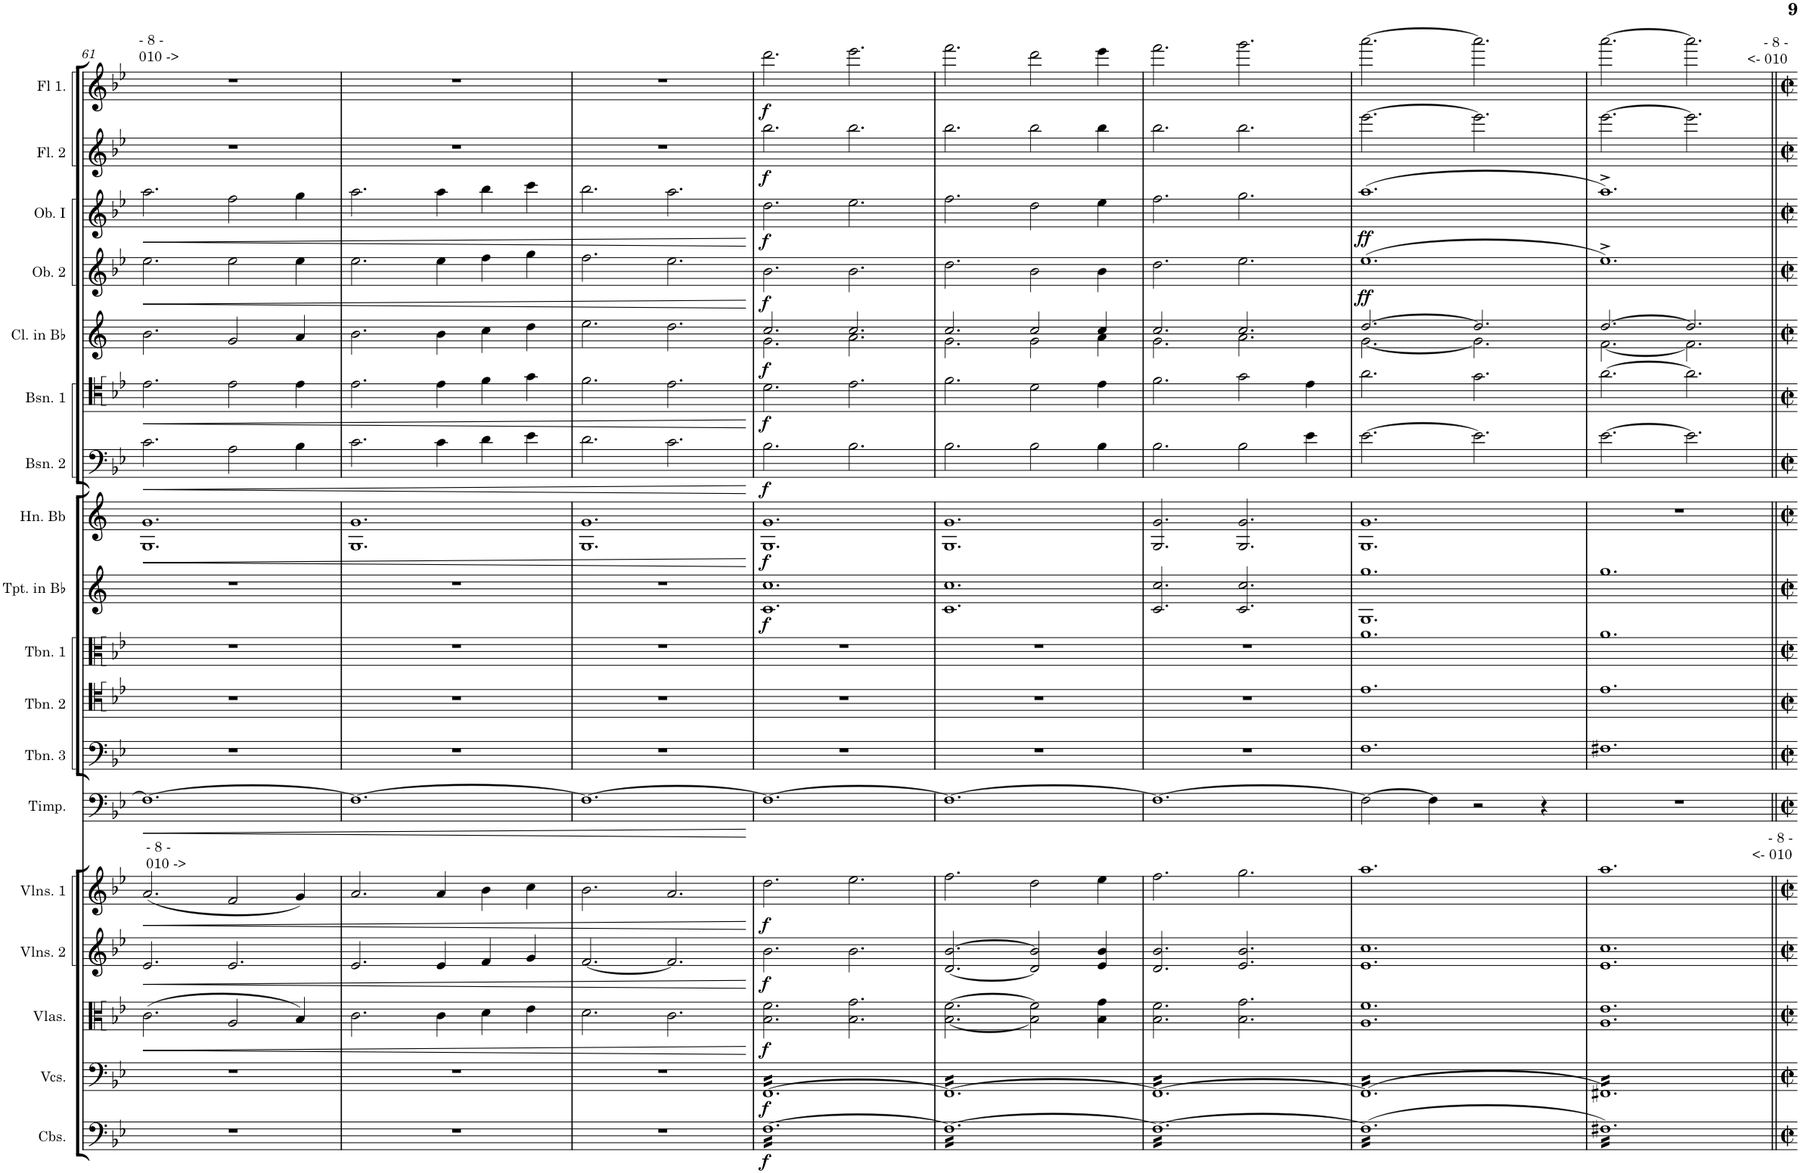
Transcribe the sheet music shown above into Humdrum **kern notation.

**kern	**dynam	**kern	**dynam	**kern	**dynam	**kern	**dynam	**kern	**dynam	**kern	**dynam	**kern	**kern	**kern	**kern	**dynam	**kern	**dynam	**kern	**dynam	**kern	**dynam	**kern	**dynam	**kern	**dynam	**kern	**dynam	**kern	**dynam	**kern	**dynam
*part18	*part18	*part17	*part17	*part16	*part16	*part15	*part15	*part14	*part14	*part13	*part13	*part12	*part11	*part10	*part9	*part9	*part8	*part8	*part7	*part7	*part6	*part6	*part5	*part5	*part4	*part4	*part3	*part3	*part2	*part2	*part1	*part1
*staff18	*staff18	*staff17	*staff17	*staff16	*staff16	*staff15	*staff15	*staff14	*staff14	*staff13	*staff13	*staff12	*staff11	*staff10	*staff9	*staff9	*staff8	*staff8	*staff7	*staff7	*staff6	*staff6	*staff5	*staff5	*staff4	*staff4	*staff3	*staff3	*staff2	*staff2	*staff1	*staff1
*I"Contrabasses	*	*I"Violoncellos	*	*I"Violas	*	*I"Violins 2	*	*I"Violins 1	*	*I"Timpani	*	*I"Trombone 3	*I"Trombone 2	*I"Trombone 1	*I"Trumpets in Bb	*	*I"Horn Bb	*	*I"Bassoon 2	*	*I"Bassoon 1	*	*I"Clarinets in Bb	*	*I"Oboe 2	*	*I"Oboe I	*	*I"Flute 2	*	*I"Flute 1	*
*I'Cbs.	*	*I'Vcs.	*	*I'Vlas.	*	*I'Vlns. 2	*	*I'Vlns. 1	*	*I'Timp.	*	*I'Tbn. 3	*I'Tbn. 2	*I'Tbn. 1	*I'Tpt. in Bb	*	*I'Hn. Bb	*	*I'Bsn. 2	*	*I'Bsn. 1	*	*I'Cl. in Bb	*	*I'Ob. 2	*	*I'Ob. I	*	*I'Fl. 2	*	*I'Fl 1.	*
!!LO:PB:g=z
*clefF4	*	*clefF4	*	*clefC3	*	*clefG2	*	*clefG2	*	*clefF4	*	*clefF4	*clefC4	*clefC3	*clefG2	*	*clefG2	*	*clefF4	*	*clefC4	*	*clefG2	*	*clefG2	*	*clefG2	*	*clefG2	*	*clefG2	*
*Trd7c12	*	*	*	*	*	*	*	*	*	*	*	*	*	*	*Trd1c2	*	*Trd1c2	*	*	*	*	*	*Trd1c2	*	*	*	*	*	*	*	*	*
*k[b-e-]	*	*k[b-e-]	*	*k[b-e-]	*	*k[b-e-]	*	*k[b-e-]	*	*k[b-e-]	*	*k[b-e-]	*k[b-e-]	*k[b-e-]	*k[]	*	*k[]	*	*k[b-e-]	*	*k[b-e-]	*	*k[]	*	*k[b-e-]	*	*k[b-e-]	*	*k[b-e-]	*	*k[b-e-]	*
*M6/4	*	*M6/4	*	*M6/4	*	*M6/4	*	*M6/4	*	*M6/4	*	*M6/4	*M6/4	*M6/4	*M6/4	*	*M6/4	*	*M6/4	*	*M6/4	*	*M6/4	*	*M6/4	*	*M6/4	*	*M6/4	*	*M6/4	*
=61	=61	=61	=61	=61	=61	=61	=61	=61	=61	=61	=61	=61	=61	=61	=61	=61	=61	=61	=61	=61	=61	=61	=61	=61	=61	=61	=61	=61	=61	=61	=61	=61
!	!	!	!	!	!	!	!	!	!	!	!	!	!	!	!	!	!	!	!	!	!	!	!	!	!	!	!	!	!	!	!LO:TX:a:t=- 8 -	!
!	!	!	!	!	!	!	!	!	!	!	!	!	!	!	!	!	!	!	!	!	!	!	!	!	!	!	!	!	!	!	!LO:TX:a:t=010 ->	!
!	!	!	!	!	!	!	!	!LO:TX:a:t=- 8 -	!	!	!	!	!	!	!	!	!	!	!	!	!	!	!	!	!	!	!	!	!	!	!	!
!	!	!	!	!	!	!	!	!LO:TX:a:t=010 ->	!	!	!	!	!	!	!	!	!	!	!	!	!	!	!	!	!	!	!	!	!	!	!	!
!	!	!	!	!	!LO:HP:b	!	!LO:HP:b	!	!LO:HP:b	!	!LO:HP:b	!	!	!	!	!	!	!LO:HP:b	!	!LO:HP:b	!	!LO:HP:b	!	!	!	!LO:HP:b	!	!LO:HP:b	!	!	!	!
1.r	.	1.r	.	(2.c\	<	2.e-/	<	(2.a/	<	1.F_	<	1.r	1.r	1.r	1.r	.	1.G 1.g	<	2.c\	<	2.e-\	<	2.b\	.	2.ee-\	<	2.aa\	<	1.r	.	1.r	.
.	.	.	.	2A/	.	2.e-/	.	2f/	.	.	.	.	.	.	.	.	.	.	2A\	.	2e-\	.	2g/	.	2ee-\	.	2ff\	.	.	.	.	.
.	.	.	.	4B-/)	.	.	.	4g/)	.	.	.	.	.	.	.	.	.	.	4B-\	.	4e-\	.	4a/	.	4ee-\	.	4gg\	.	.	.	.	.
=62	=62	=62	=62	=62	=62	=62	=62	=62	=62	=62	=62	=62	=62	=62	=62	=62	=62	=62	=62	=62	=62	=62	=62	=62	=62	=62	=62	=62	=62	=62	=62	=62
1.r	.	1.r	.	2.c\	.	2.e-/	.	2.a/	.	1.F_	.	1.r	1.r	1.r	1.r	.	1.G 1.g	.	2.c\	.	2.e-\	.	2.b\	.	2.ee-\	.	2.aa\	.	1.r	.	1.r	.
.	.	.	.	4c\	.	4e-/	.	4a/	.	.	.	.	.	.	.	.	.	.	4c\	.	4e-\	.	4b\	.	4ee-\	.	4aa\	.	.	.	.	.
.	.	.	.	4d\	.	4f/	.	4b-\	.	.	.	.	.	.	.	.	.	.	4d\	.	4f\	.	4cc\	.	4ff\	.	4bb-\	.	.	.	.	.
.	.	.	.	4e-\	.	4g/	.	4cc\	.	.	.	.	.	.	.	.	.	.	4e-\	.	4g\	.	4dd\	.	4gg\	.	4ccc\	.	.	.	.	.
=63	=63	=63	=63	=63	=63	=63	=63	=63	=63	=63	=63	=63	=63	=63	=63	=63	=63	=63	=63	=63	=63	=63	=63	=63	=63	=63	=63	=63	=63	=63	=63	=63
1.r	.	1.r	.	2.d\	.	[2.f/	.	2.b-\	.	1.F_	.	1.r	1.r	1.r	1.r	.	1.G 1.g	.	2.d\	.	2.f\	.	2.ee\	.	2.ff\	.	2.bb-\	.	1.r	.	1.r	.
.	.	.	.	2.c\	.	2.f/]	.	2.a/	.	.	.	.	.	.	.	.	.	.	2.c\	.	2.e-\	.	2.dd\	.	2.ee-\	.	2.aa\	.	.	.	.	.
.	.	.	.	.	[	.	[	.	[	.	[	.	.	.	.	.	.	[	.	[	.	[	.	.	.	[	.	[	.	.	.	.
=64	=64	=64	=64	=64	=64	=64	=64	=64	=64	=64	=64	=64	=64	=64	=64	=64	=64	=64	=64	=64	=64	=64	=64	=64	=64	=64	=64	=64	=64	=64	=64	=64
*	*	*	*	*	*	*	*	*	*	*	*	*	*	*	*	*	*	*	*	*	*	*	*^	*	*	*	*	*	*	*	*	*
!	!LO:DY:b	!	!LO:DY:b	!	!LO:DY:b	!	!LO:DY:b	!	!LO:DY:b	!	!	!	!	!	!	!LO:DY:b	!	!LO:DY:b	!	!LO:DY:b	!	!LO:DY:b	!	!	!LO:DY:b	!	!LO:DY:b	!	!LO:DY:b	!	!LO:DY:b	!	!LO:DY:b
*tremolo	*	*	*	*	*	*	*	*	*	*	*	*	*	*	*	*	*	*	*	*	*	*	*	*	*	*	*	*	*	*	*	*	*
*	*	*tremolo	*	*	*	*	*	*	*	*	*	*	*	*	*	*	*	*	*	*	*	*	*	*	*	*	*	*	*	*	*	*	*
[16FLL	f	[>16FFLL	f	2.B-\ 2.f\	f	2.b-\	f	2.dd\	f	1.F_	.	1.r	1.r	1.r	1.c 1.cc	f	1.G 1.g	f	2.B-\	f	2.d\	f	2.cc/	2.g\	f	2.b-\	f	2.dd\	f	2.bb-\	f	2.ddd\	f
16F	.	16FF	.	.	.	.	.	.	.	.	.	.	.	.	.	.	.	.	.	.	.	.	.	.	.	.	.	.	.	.	.	.	.
16F	.	16FF	.	.	.	.	.	.	.	.	.	.	.	.	.	.	.	.	.	.	.	.	.	.	.	.	.	.	.	.	.	.	.
16F	.	16FF	.	.	.	.	.	.	.	.	.	.	.	.	.	.	.	.	.	.	.	.	.	.	.	.	.	.	.	.	.	.	.
16F	.	16FF	.	.	.	.	.	.	.	.	.	.	.	.	.	.	.	.	.	.	.	.	.	.	.	.	.	.	.	.	.	.	.
16F	.	16FF	.	.	.	.	.	.	.	.	.	.	.	.	.	.	.	.	.	.	.	.	.	.	.	.	.	.	.	.	.	.	.
16F	.	16FF	.	.	.	.	.	.	.	.	.	.	.	.	.	.	.	.	.	.	.	.	.	.	.	.	.	.	.	.	.	.	.
16F	.	16FF	.	.	.	.	.	.	.	.	.	.	.	.	.	.	.	.	.	.	.	.	.	.	.	.	.	.	.	.	.	.	.
16F	.	16FF	.	.	.	.	.	.	.	.	.	.	.	.	.	.	.	.	.	.	.	.	.	.	.	.	.	.	.	.	.	.	.
16F	.	16FF	.	.	.	.	.	.	.	.	.	.	.	.	.	.	.	.	.	.	.	.	.	.	.	.	.	.	.	.	.	.	.
16F	.	16FF	.	.	.	.	.	.	.	.	.	.	.	.	.	.	.	.	.	.	.	.	.	.	.	.	.	.	.	.	.	.	.
16F	.	16FF	.	.	.	.	.	.	.	.	.	.	.	.	.	.	.	.	.	.	.	.	.	.	.	.	.	.	.	.	.	.	.
16F	.	16FF	.	2.B-\ 2.g\	.	2.b-\	.	2.ee-\	.	.	.	.	.	.	.	.	.	.	2.B-\	.	2.e-\	.	2.cc/	2.a\	.	2.b-\	.	2.ee-\	.	2.bb-\	.	2.eee-\	.
16F	.	16FF	.	.	.	.	.	.	.	.	.	.	.	.	.	.	.	.	.	.	.	.	.	.	.	.	.	.	.	.	.	.	.
16F	.	16FF	.	.	.	.	.	.	.	.	.	.	.	.	.	.	.	.	.	.	.	.	.	.	.	.	.	.	.	.	.	.	.
16F	.	16FF	.	.	.	.	.	.	.	.	.	.	.	.	.	.	.	.	.	.	.	.	.	.	.	.	.	.	.	.	.	.	.
16F	.	16FF	.	.	.	.	.	.	.	.	.	.	.	.	.	.	.	.	.	.	.	.	.	.	.	.	.	.	.	.	.	.	.
16F	.	16FF	.	.	.	.	.	.	.	.	.	.	.	.	.	.	.	.	.	.	.	.	.	.	.	.	.	.	.	.	.	.	.
16F	.	16FF	.	.	.	.	.	.	.	.	.	.	.	.	.	.	.	.	.	.	.	.	.	.	.	.	.	.	.	.	.	.	.
16F	.	16FF	.	.	.	.	.	.	.	.	.	.	.	.	.	.	.	.	.	.	.	.	.	.	.	.	.	.	.	.	.	.	.
16F	.	16FF	.	.	.	.	.	.	.	.	.	.	.	.	.	.	.	.	.	.	.	.	.	.	.	.	.	.	.	.	.	.	.
16F	.	16FF	.	.	.	.	.	.	.	.	.	.	.	.	.	.	.	.	.	.	.	.	.	.	.	.	.	.	.	.	.	.	.
16F	.	16FF	.	.	.	.	.	.	.	.	.	.	.	.	.	.	.	.	.	.	.	.	.	.	.	.	.	.	.	.	.	.	.
16FJJ	.	16FFJJ	.	.	.	.	.	.	.	.	.	.	.	.	.	.	.	.	.	.	.	.	.	.	.	.	.	.	.	.	.	.	.
=65	=65	=65	=65	=65	=65	=65	=65	=65	=65	=65	=65	=65	=65	=65	=65	=65	=65	=65	=65	=65	=65	=65	=65	=65	=65	=65	=65	=65	=65	=65	=65	=65	=65
16FLL	.	16FFLL	.	[2.B-\ [2.f\	.	[2.d/ [2.b-/	.	2.ff\	.	1.F_	.	1.r	1.r	1.r	1.c 1.cc	.	1.G 1.g	.	2.B-\	.	2.f\	.	2.cc/	2.g\	.	2.dd\	.	2.ff\	.	2.bb-\	.	2.fff\	.
16F	.	16FF	.	.	.	.	.	.	.	.	.	.	.	.	.	.	.	.	.	.	.	.	.	.	.	.	.	.	.	.	.	.	.
16F	.	16FF	.	.	.	.	.	.	.	.	.	.	.	.	.	.	.	.	.	.	.	.	.	.	.	.	.	.	.	.	.	.	.
16F	.	16FF	.	.	.	.	.	.	.	.	.	.	.	.	.	.	.	.	.	.	.	.	.	.	.	.	.	.	.	.	.	.	.
16F	.	16FF	.	.	.	.	.	.	.	.	.	.	.	.	.	.	.	.	.	.	.	.	.	.	.	.	.	.	.	.	.	.	.
16F	.	16FF	.	.	.	.	.	.	.	.	.	.	.	.	.	.	.	.	.	.	.	.	.	.	.	.	.	.	.	.	.	.	.
16F	.	16FF	.	.	.	.	.	.	.	.	.	.	.	.	.	.	.	.	.	.	.	.	.	.	.	.	.	.	.	.	.	.	.
16F	.	16FF	.	.	.	.	.	.	.	.	.	.	.	.	.	.	.	.	.	.	.	.	.	.	.	.	.	.	.	.	.	.	.
16F	.	16FF	.	.	.	.	.	.	.	.	.	.	.	.	.	.	.	.	.	.	.	.	.	.	.	.	.	.	.	.	.	.	.
16F	.	16FF	.	.	.	.	.	.	.	.	.	.	.	.	.	.	.	.	.	.	.	.	.	.	.	.	.	.	.	.	.	.	.
16F	.	16FF	.	.	.	.	.	.	.	.	.	.	.	.	.	.	.	.	.	.	.	.	.	.	.	.	.	.	.	.	.	.	.
16F	.	16FF	.	.	.	.	.	.	.	.	.	.	.	.	.	.	.	.	.	.	.	.	.	.	.	.	.	.	.	.	.	.	.
16F	.	16FF	.	2B-\] 2f\]	.	2d/] 2b-/]	.	2dd\	.	.	.	.	.	.	.	.	.	.	2B-\	.	2d\	.	2cc/	2g\	.	2b-\	.	2dd\	.	2bb-\	.	2ddd\	.
16F	.	16FF	.	.	.	.	.	.	.	.	.	.	.	.	.	.	.	.	.	.	.	.	.	.	.	.	.	.	.	.	.	.	.
16F	.	16FF	.	.	.	.	.	.	.	.	.	.	.	.	.	.	.	.	.	.	.	.	.	.	.	.	.	.	.	.	.	.	.
16F	.	16FF	.	.	.	.	.	.	.	.	.	.	.	.	.	.	.	.	.	.	.	.	.	.	.	.	.	.	.	.	.	.	.
16F	.	16FF	.	.	.	.	.	.	.	.	.	.	.	.	.	.	.	.	.	.	.	.	.	.	.	.	.	.	.	.	.	.	.
16F	.	16FF	.	.	.	.	.	.	.	.	.	.	.	.	.	.	.	.	.	.	.	.	.	.	.	.	.	.	.	.	.	.	.
16F	.	16FF	.	.	.	.	.	.	.	.	.	.	.	.	.	.	.	.	.	.	.	.	.	.	.	.	.	.	.	.	.	.	.
16F	.	16FF	.	.	.	.	.	.	.	.	.	.	.	.	.	.	.	.	.	.	.	.	.	.	.	.	.	.	.	.	.	.	.
16F	.	16FF	.	4B-\ 4g\	.	4e-/ 4b-/	.	4ee-\	.	.	.	.	.	.	.	.	.	.	4B-\	.	4e-\	.	4cc/	4a\	.	4b-\	.	4ee-\	.	4bb-\	.	4eee-\	.
16F	.	16FF	.	.	.	.	.	.	.	.	.	.	.	.	.	.	.	.	.	.	.	.	.	.	.	.	.	.	.	.	.	.	.
16F	.	16FF	.	.	.	.	.	.	.	.	.	.	.	.	.	.	.	.	.	.	.	.	.	.	.	.	.	.	.	.	.	.	.
16FJJ	.	16FFJJ	.	.	.	.	.	.	.	.	.	.	.	.	.	.	.	.	.	.	.	.	.	.	.	.	.	.	.	.	.	.	.
=66	=66	=66	=66	=66	=66	=66	=66	=66	=66	=66	=66	=66	=66	=66	=66	=66	=66	=66	=66	=66	=66	=66	=66	=66	=66	=66	=66	=66	=66	=66	=66	=66	=66
16FLL	.	16FFLL	.	2.B-\ 2.f\	.	2.d/ 2.b-/	.	2.ff\	.	1.F_	.	1.r	1.r	1.r	2.c/ 2.cc/	.	2.G/ 2.g/	.	2.B-\	.	2.f\	.	2.cc/	2.g\	.	2.dd\	.	2.ff\	.	2.bb-\	.	2.fff\	.
16F	.	16FF	.	.	.	.	.	.	.	.	.	.	.	.	.	.	.	.	.	.	.	.	.	.	.	.	.	.	.	.	.	.	.
16F	.	16FF	.	.	.	.	.	.	.	.	.	.	.	.	.	.	.	.	.	.	.	.	.	.	.	.	.	.	.	.	.	.	.
16F	.	16FF	.	.	.	.	.	.	.	.	.	.	.	.	.	.	.	.	.	.	.	.	.	.	.	.	.	.	.	.	.	.	.
16F	.	16FF	.	.	.	.	.	.	.	.	.	.	.	.	.	.	.	.	.	.	.	.	.	.	.	.	.	.	.	.	.	.	.
16F	.	16FF	.	.	.	.	.	.	.	.	.	.	.	.	.	.	.	.	.	.	.	.	.	.	.	.	.	.	.	.	.	.	.
16F	.	16FF	.	.	.	.	.	.	.	.	.	.	.	.	.	.	.	.	.	.	.	.	.	.	.	.	.	.	.	.	.	.	.
16F	.	16FF	.	.	.	.	.	.	.	.	.	.	.	.	.	.	.	.	.	.	.	.	.	.	.	.	.	.	.	.	.	.	.
16F	.	16FF	.	.	.	.	.	.	.	.	.	.	.	.	.	.	.	.	.	.	.	.	.	.	.	.	.	.	.	.	.	.	.
16F	.	16FF	.	.	.	.	.	.	.	.	.	.	.	.	.	.	.	.	.	.	.	.	.	.	.	.	.	.	.	.	.	.	.
16F	.	16FF	.	.	.	.	.	.	.	.	.	.	.	.	.	.	.	.	.	.	.	.	.	.	.	.	.	.	.	.	.	.	.
16F	.	16FF	.	.	.	.	.	.	.	.	.	.	.	.	.	.	.	.	.	.	.	.	.	.	.	.	.	.	.	.	.	.	.
16F	.	16FF	.	2.B-\ 2.g\	.	2.e-/ 2.b-/	.	2.gg\	.	.	.	.	.	.	2.c/ 2.cc/	.	2.G/ 2.g/	.	2B-\	.	2g\	.	2.cc/	2.a\	.	2.ee-\	.	2.gg\	.	2.bb-\	.	2.ggg\	.
16F	.	16FF	.	.	.	.	.	.	.	.	.	.	.	.	.	.	.	.	.	.	.	.	.	.	.	.	.	.	.	.	.	.	.
16F	.	16FF	.	.	.	.	.	.	.	.	.	.	.	.	.	.	.	.	.	.	.	.	.	.	.	.	.	.	.	.	.	.	.
16F	.	16FF	.	.	.	.	.	.	.	.	.	.	.	.	.	.	.	.	.	.	.	.	.	.	.	.	.	.	.	.	.	.	.
16F	.	16FF	.	.	.	.	.	.	.	.	.	.	.	.	.	.	.	.	.	.	.	.	.	.	.	.	.	.	.	.	.	.	.
16F	.	16FF	.	.	.	.	.	.	.	.	.	.	.	.	.	.	.	.	.	.	.	.	.	.	.	.	.	.	.	.	.	.	.
16F	.	16FF	.	.	.	.	.	.	.	.	.	.	.	.	.	.	.	.	.	.	.	.	.	.	.	.	.	.	.	.	.	.	.
16F	.	16FF	.	.	.	.	.	.	.	.	.	.	.	.	.	.	.	.	.	.	.	.	.	.	.	.	.	.	.	.	.	.	.
16F	.	16FF	.	.	.	.	.	.	.	.	.	.	.	.	.	.	.	.	4e-\	.	4e-\	.	.	.	.	.	.	.	.	.	.	.	.
16F	.	16FF	.	.	.	.	.	.	.	.	.	.	.	.	.	.	.	.	.	.	.	.	.	.	.	.	.	.	.	.	.	.	.
16F	.	16FF	.	.	.	.	.	.	.	.	.	.	.	.	.	.	.	.	.	.	.	.	.	.	.	.	.	.	.	.	.	.	.
16FJJ	.	16FFJJ	.	.	.	.	.	.	.	.	.	.	.	.	.	.	.	.	.	.	.	.	.	.	.	.	.	.	.	.	.	.	.
=67	=67	=67	=67	=67	=67	=67	=67	=67	=67	=67	=67	=67	=67	=67	=67	=67	=67	=67	=67	=67	=67	=67	=67	=67	=67	=67	=67	=67	=67	=67	=67	=67	=67
!	!	!	!	!	!	!	!	!	!	!	!	!	!	!	!	!	!	!	!	!	!	!	!	!	!	!	!LO:DY:b	!	!LO:DY:b	!	!	!	!
(16F]LL	.	(>16FF]LL	.	1.A 1.f	.	1.e- 1.cc	.	1.aa	.	2F\_	.	1.F	1.e-	1.a	1.G 1.gg	.	1.G 1.g	.	[2.e-\	.	2.a\	.	[2.dd/	[2.g\	.	(1.ee-	ff	(1.aa	ff	[2.eee-\	.	[2.aaa\	.
(16F	.	(>16FF	.	.	.	.	.	.	.	.	.	.	.	.	.	.	.	.	.	.	.	.	.	.	.	.	.	.	.	.	.	.	.
(16F	.	(>16FF	.	.	.	.	.	.	.	.	.	.	.	.	.	.	.	.	.	.	.	.	.	.	.	.	.	.	.	.	.	.	.
(16F	.	(>16FF	.	.	.	.	.	.	.	.	.	.	.	.	.	.	.	.	.	.	.	.	.	.	.	.	.	.	.	.	.	.	.
(16F	.	(>16FF	.	.	.	.	.	.	.	.	.	.	.	.	.	.	.	.	.	.	.	.	.	.	.	.	.	.	.	.	.	.	.
(16F	.	(>16FF	.	.	.	.	.	.	.	.	.	.	.	.	.	.	.	.	.	.	.	.	.	.	.	.	.	.	.	.	.	.	.
(16F	.	(>16FF	.	.	.	.	.	.	.	.	.	.	.	.	.	.	.	.	.	.	.	.	.	.	.	.	.	.	.	.	.	.	.
(16F	.	(>16FF	.	.	.	.	.	.	.	.	.	.	.	.	.	.	.	.	.	.	.	.	.	.	.	.	.	.	.	.	.	.	.
(16F	.	(>16FF	.	.	.	.	.	.	.	4F\]	.	.	.	.	.	.	.	.	.	.	.	.	.	.	.	.	.	.	.	.	.	.	.
(16F	.	(>16FF	.	.	.	.	.	.	.	.	.	.	.	.	.	.	.	.	.	.	.	.	.	.	.	.	.	.	.	.	.	.	.
(16F	.	(>16FF	.	.	.	.	.	.	.	.	.	.	.	.	.	.	.	.	.	.	.	.	.	.	.	.	.	.	.	.	.	.	.
(16F	.	(>16FF	.	.	.	.	.	.	.	.	.	.	.	.	.	.	.	.	.	.	.	.	.	.	.	.	.	.	.	.	.	.	.
(16F	.	(>16FF	.	.	.	.	.	.	.	2r	.	.	.	.	.	.	.	.	2.e-\]	.	2.g\	.	2.dd/]	2.g\]	.	.	.	.	.	2.eee-\]	.	2.aaa\]	.
(16F	.	(>16FF	.	.	.	.	.	.	.	.	.	.	.	.	.	.	.	.	.	.	.	.	.	.	.	.	.	.	.	.	.	.	.
(16F	.	(>16FF	.	.	.	.	.	.	.	.	.	.	.	.	.	.	.	.	.	.	.	.	.	.	.	.	.	.	.	.	.	.	.
(16F	.	(>16FF	.	.	.	.	.	.	.	.	.	.	.	.	.	.	.	.	.	.	.	.	.	.	.	.	.	.	.	.	.	.	.
(16F	.	(>16FF	.	.	.	.	.	.	.	.	.	.	.	.	.	.	.	.	.	.	.	.	.	.	.	.	.	.	.	.	.	.	.
(16F	.	(>16FF	.	.	.	.	.	.	.	.	.	.	.	.	.	.	.	.	.	.	.	.	.	.	.	.	.	.	.	.	.	.	.
(16F	.	(>16FF	.	.	.	.	.	.	.	.	.	.	.	.	.	.	.	.	.	.	.	.	.	.	.	.	.	.	.	.	.	.	.
(16F	.	(>16FF	.	.	.	.	.	.	.	.	.	.	.	.	.	.	.	.	.	.	.	.	.	.	.	.	.	.	.	.	.	.	.
(16F	.	(>16FF	.	.	.	.	.	.	.	4r	.	.	.	.	.	.	.	.	.	.	.	.	.	.	.	.	.	.	.	.	.	.	.
(16F	.	(>16FF	.	.	.	.	.	.	.	.	.	.	.	.	.	.	.	.	.	.	.	.	.	.	.	.	.	.	.	.	.	.	.
(16F	.	(>16FF	.	.	.	.	.	.	.	.	.	.	.	.	.	.	.	.	.	.	.	.	.	.	.	.	.	.	.	.	.	.	.
(16FJJ	.	16FFJJ	.	.	.	.	.	.	.	.	.	.	.	.	.	.	.	.	.	.	.	.	.	.	.	.	.	.	.	.	.	.	.
=68	=68	=68	=68	=68	=68	=68	=68	=68	=68	=68	=68	=68	=68	=68	=68	=68	=68	=68	=68	=68	=68	=68	=68	=68	=68	=68	=68	=68	=68	=68	=68	=68	=68
!	!	!	!	!	!	!	!	!	!	!	!	!	!	!	!	!	!	!	!	!	!	!	!	!	!	!	!	!	!	!	!	!LO:TX:a:t=- 8 -	!
!	!	!	!	!	!	!	!	!	!	!	!	!	!	!	!	!	!	!	!	!	!	!	!	!	!	!	!	!	!	!	!	!LO:TX:a:t=<- 010	!
!	!	!	!	!	!	!	!	!LO:TX:a:t=- 8 -	!	!	!	!	!	!	!	!	!	!	!	!	!	!	!	!	!	!	!	!	!	!	!	!	!
!	!	!	!	!	!	!	!	!LO:TX:a:t=<- 010	!	!	!	!	!	!	!	!	!	!	!	!	!	!	!	!	!	!	!	!	!	!	!	!	!
16F#X)LL	.	16FF#X)LL	.	1.A 1.e-	.	1.e- 1.cc	.	1.aa	.	1.r	.	1.F#X	1.e-	1.a	1.gg	.	1.r	.	[2.e-\	.	[2.a\	.	[2.dd/	[2.f\	.	1.ee-^)	.	1.aa^)	.	[2.eee-\	.	[2.aaa\	.
16F#X)	.	16FF#X)	.	.	.	.	.	.	.	.	.	.	.	.	.	.	.	.	.	.	.	.	.	.	.	.	.	.	.	.	.	.	.
16F#X)	.	16FF#X)	.	.	.	.	.	.	.	.	.	.	.	.	.	.	.	.	.	.	.	.	.	.	.	.	.	.	.	.	.	.	.
16F#X)	.	16FF#X)	.	.	.	.	.	.	.	.	.	.	.	.	.	.	.	.	.	.	.	.	.	.	.	.	.	.	.	.	.	.	.
16F#X)	.	16FF#X)	.	.	.	.	.	.	.	.	.	.	.	.	.	.	.	.	.	.	.	.	.	.	.	.	.	.	.	.	.	.	.
16F#X)	.	16FF#X)	.	.	.	.	.	.	.	.	.	.	.	.	.	.	.	.	.	.	.	.	.	.	.	.	.	.	.	.	.	.	.
16F#X)	.	16FF#X)	.	.	.	.	.	.	.	.	.	.	.	.	.	.	.	.	.	.	.	.	.	.	.	.	.	.	.	.	.	.	.
16F#X)	.	16FF#X)	.	.	.	.	.	.	.	.	.	.	.	.	.	.	.	.	.	.	.	.	.	.	.	.	.	.	.	.	.	.	.
16F#X)	.	16FF#X)	.	.	.	.	.	.	.	.	.	.	.	.	.	.	.	.	.	.	.	.	.	.	.	.	.	.	.	.	.	.	.
16F#X)	.	16FF#X)	.	.	.	.	.	.	.	.	.	.	.	.	.	.	.	.	.	.	.	.	.	.	.	.	.	.	.	.	.	.	.
16F#X)	.	16FF#X)	.	.	.	.	.	.	.	.	.	.	.	.	.	.	.	.	.	.	.	.	.	.	.	.	.	.	.	.	.	.	.
16F#X)	.	16FF#X)	.	.	.	.	.	.	.	.	.	.	.	.	.	.	.	.	.	.	.	.	.	.	.	.	.	.	.	.	.	.	.
16F#X)	.	16FF#X)	.	.	.	.	.	.	.	.	.	.	.	.	.	.	.	.	2.e-\]	.	2.a\]	.	2.dd/]	2.f\]	.	.	.	.	.	2.eee-\]	.	2.aaa\]	.
16F#X)	.	16FF#X)	.	.	.	.	.	.	.	.	.	.	.	.	.	.	.	.	.	.	.	.	.	.	.	.	.	.	.	.	.	.	.
16F#X)	.	16FF#X)	.	.	.	.	.	.	.	.	.	.	.	.	.	.	.	.	.	.	.	.	.	.	.	.	.	.	.	.	.	.	.
16F#X)	.	16FF#X)	.	.	.	.	.	.	.	.	.	.	.	.	.	.	.	.	.	.	.	.	.	.	.	.	.	.	.	.	.	.	.
16F#X)	.	16FF#X)	.	.	.	.	.	.	.	.	.	.	.	.	.	.	.	.	.	.	.	.	.	.	.	.	.	.	.	.	.	.	.
16F#X)	.	16FF#X)	.	.	.	.	.	.	.	.	.	.	.	.	.	.	.	.	.	.	.	.	.	.	.	.	.	.	.	.	.	.	.
16F#X)	.	16FF#X)	.	.	.	.	.	.	.	.	.	.	.	.	.	.	.	.	.	.	.	.	.	.	.	.	.	.	.	.	.	.	.
16F#X)	.	16FF#X)	.	.	.	.	.	.	.	.	.	.	.	.	.	.	.	.	.	.	.	.	.	.	.	.	.	.	.	.	.	.	.
16F#X)	.	16FF#X)	.	.	.	.	.	.	.	.	.	.	.	.	.	.	.	.	.	.	.	.	.	.	.	.	.	.	.	.	.	.	.
16F#X)	.	16FF#X)	.	.	.	.	.	.	.	.	.	.	.	.	.	.	.	.	.	.	.	.	.	.	.	.	.	.	.	.	.	.	.
16F#X)	.	16FF#X)	.	.	.	.	.	.	.	.	.	.	.	.	.	.	.	.	.	.	.	.	.	.	.	.	.	.	.	.	.	.	.
16F#X)JJ	.	16FF#X)JJ	.	.	.	.	.	.	.	.	.	.	.	.	.	.	.	.	.	.	.	.	.	.	.	.	.	.	.	.	.	.	.
*	*	*Xtremolo	*	*	*	*	*	*	*	*	*	*	*	*	*	*	*	*	*	*	*	*	*	*	*	*	*	*	*	*	*	*	*
*Xtremolo	*	*	*	*	*	*	*	*	*	*	*	*	*	*	*	*	*	*	*	*	*	*	*	*	*	*	*	*	*	*	*	*	*
*	*	*	*	*	*	*	*	*	*	*	*	*	*	*	*	*	*	*	*	*	*	*	*v	*v	*	*	*	*	*	*	*	*	*
=||	=||	=||	=||	=||	=||	=||	=||	=||	=||	=||	=||	=||	=||	=||	=||	=||	=||	=||	=||	=||	=||	=||	=||	=||	=||	=||	=||	=||	=||	=||	=||	=||
*-	*-	*-	*-	*-	*-	*-	*-	*-	*-	*-	*-	*-	*-	*-	*-	*-	*-	*-	*-	*-	*-	*-	*-	*-	*-	*-	*-	*-	*-	*-	*-	*-
